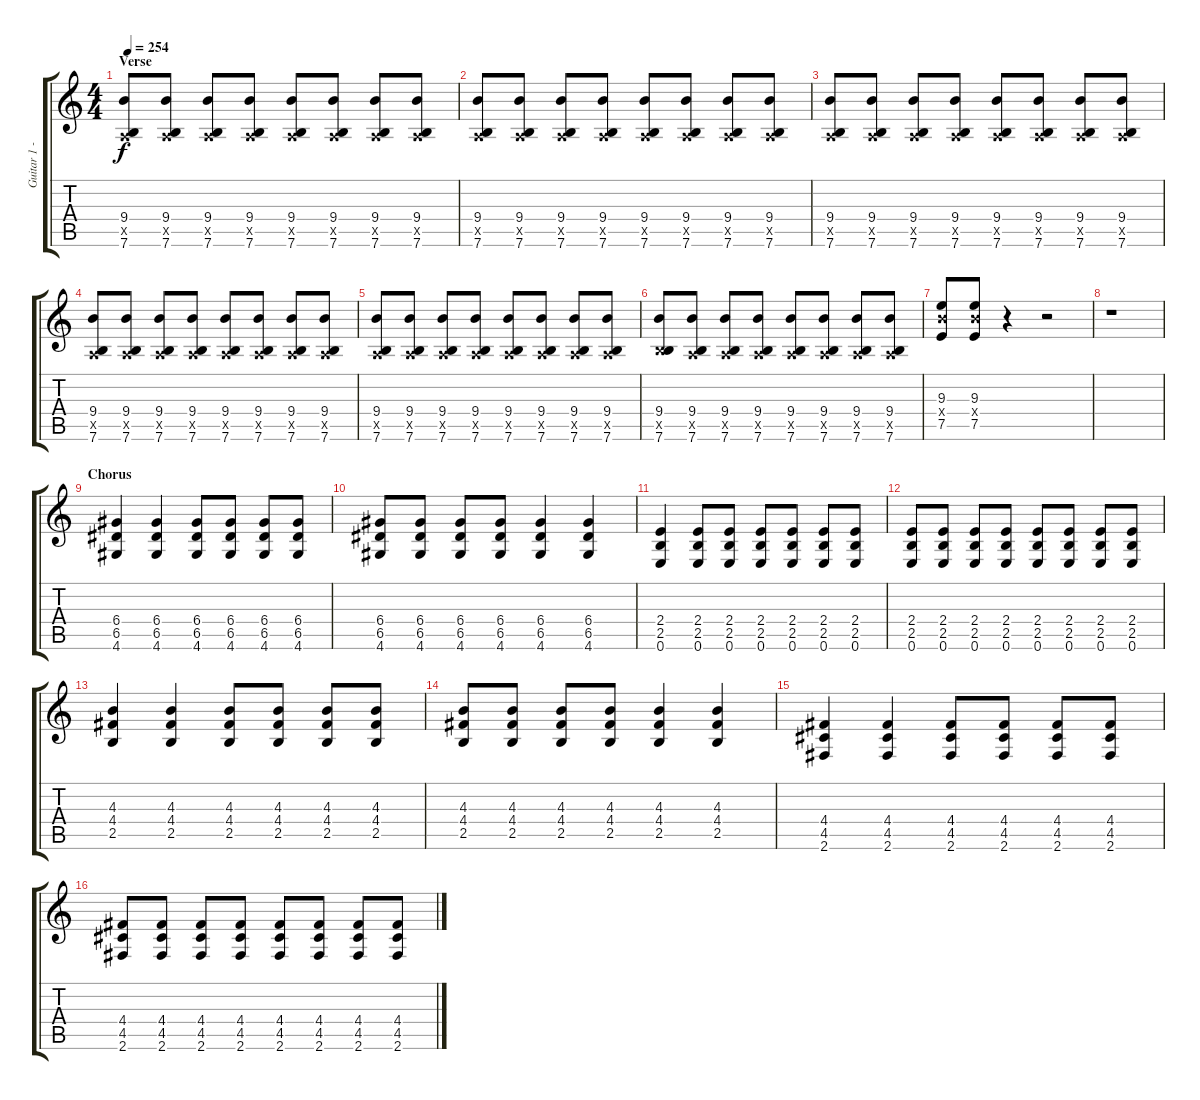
\track ("Guitar 1 - Distortion" "Guitar 1 -") {instrument distortionguitar}
\staff {score tabs}
\tuning (E4 B3 G3 D3 A2 E2) {hide}
\ts (4 4)
\section ("" "Verse")
\tempo 254
\clef g2
\ks c
(9.4 0.5{x} 7.6).8{dy f} (9.4 0.5{x} 7.6).8 (9.4 0.5{x} 7.6).8 (9.4 0.5{x} 7.6).8 (9.4 0.5{x} 7.6).8 (9.4 0.5{x} 7.6).8 (9.4 0.5{x} 7.6).8 (9.4 0.5{x} 7.6).8 |
(9.4 0.5{x} 7.6).8 (9.4 0.5{x} 7.6).8 (9.4 0.5{x} 7.6).8 (9.4 0.5{x} 7.6).8 (9.4 0.5{x} 7.6).8 (9.4 0.5{x} 7.6).8 (9.4 0.5{x} 7.6).8 (9.4 0.5{x} 7.6).8 |
(9.4 0.5{x} 7.6).8 (9.4 0.5{x} 7.6).8 (9.4 0.5{x} 7.6).8 (9.4 0.5{x} 7.6).8 (9.4 0.5{x} 7.6).8 (9.4 0.5{x} 7.6).8 (9.4 0.5{x} 7.6).8 (9.4 0.5{x} 7.6).8 |
(9.4 0.5{x} 7.6).8 (9.4 0.5{x} 7.6).8 (9.4 0.5{x} 7.6).8 (9.4 0.5{x} 7.6).8 (9.4 0.5{x} 7.6).8 (9.4 0.5{x} 7.6).8 (9.4 0.5{x} 7.6).8 (9.4 0.5{x} 7.6).8 |
(9.4 0.5{x} 7.6).8 (9.4 0.5{x} 7.6).8 (9.4 0.5{x} 7.6).8 (9.4 0.5{x} 7.6).8 (9.4 0.5{x} 7.6).8 (9.4 0.5{x} 7.6).8 (9.4 0.5{x} 7.6).8 (9.4 0.5{x} 7.6).8 |
(9.4 2.5{x} 7.6).8 (9.4 0.5{x} 7.6).8 (9.4 0.5{x} 7.6).8 (9.4 0.5{x} 7.6).8 (9.4 0.5{x} 7.6).8 (9.4 0.5{x} 7.6).8 (9.4 0.5{x} 7.6).8 (9.4 0.5{x} 7.6).8 |
(9.3 9.4{x} 7.5).8 (9.3 9.4{x} 7.5).8 r.4 r.2 |
r.1 |
\section ("" "Chorus")
(6.4 6.5 4.6).4 (6.4 6.5 4.6).4 (6.4 6.5 4.6).8 (6.4 6.5 4.6).8 (6.4 6.5 4.6).8 (6.4 6.5 4.6).8 |
(6.4 6.5 4.6).8 (6.4 6.5 4.6).8 (6.4 6.5 4.6).8 (6.4 6.5 4.6).8 (6.4 6.5 4.6).4 (6.4 6.5 4.6).4 |
(2.4 2.5 0.6).4 (2.4 2.5 0.6).8 (2.4 2.5 0.6).8 (2.4 2.5 0.6).8 (2.4 2.5 0.6).8 (2.4 2.5 0.6).8 (2.4 2.5 0.6).8 |
(2.4 2.5 0.6).8 (2.4 2.5 0.6).8 (2.4 2.5 0.6).8 (2.4 2.5 0.6).8 (2.4 2.5 0.6).8 (2.4 2.5 0.6).8 (2.4 2.5 0.6).8 (2.4 2.5 0.6).8 |
(4.3 4.4 2.5).4 (4.3 4.4 2.5).4 (4.3 4.4 2.5).8 (4.3 4.4 2.5).8 (4.3 4.4 2.5).8 (4.3 4.4 2.5).8 |
(4.3 4.4 2.5).8 (4.3 4.4 2.5).8 (4.3 4.4 2.5).8 (4.3 4.4 2.5).8 (4.3 4.4 2.5).4 (4.3 4.4 2.5).4 |
(4.4 4.5 2.6).4 (4.4 4.5 2.6).4 (4.4 4.5 2.6).8 (4.4 4.5 2.6).8 (4.4 4.5 2.6).8 (4.4 4.5 2.6).8 |
(4.4 4.5 2.6).8 (4.4 4.5 2.6).8 (4.4 4.5 2.6).8 (4.4 4.5 2.6).8 (4.4 4.5 2.6).8 (4.4 4.5 2.6).8 (4.4 4.5 2.6).8 (4.4 4.5 2.6).8
